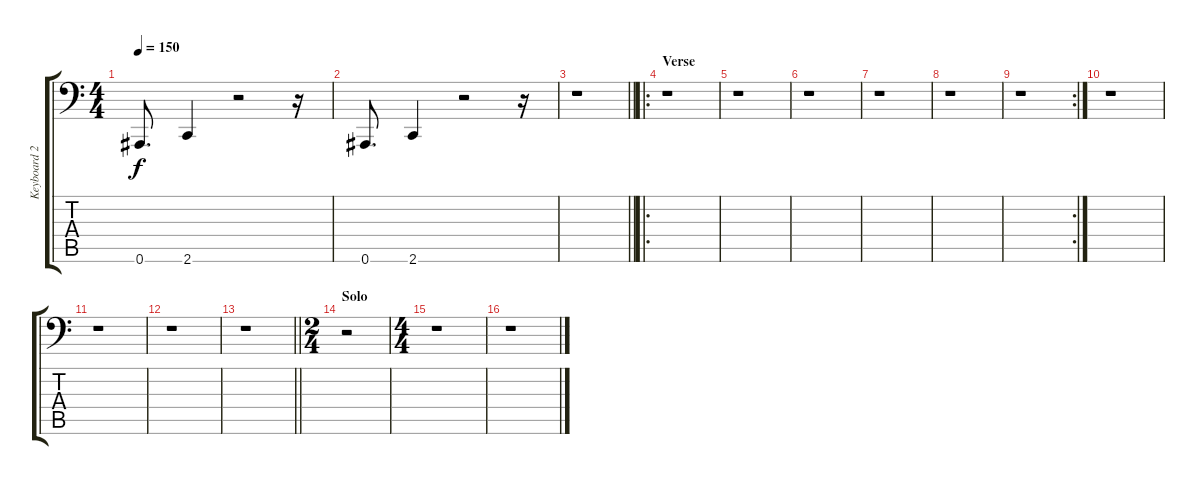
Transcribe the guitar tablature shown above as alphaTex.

\track ("Keyboard 2" "Keyboard 2") {instrument acousticguitarnylon}
\staff {score tabs}
\tuning (Bb2 F2 Db2 Ab1 Eb1 Bb0) {hide}
\ts (4 4)
\tempo 150
\clef f4
\ks c
0.6.8{d dy f} 2.6.4 r.2 r.16 |
0.6.8{d} 2.6.4 r.2 r.16 |
\barLineRight lightlight
r.1 |
\ro
\section ("" "Verse")
r.1 |
r.1 |
r.1 |
r.1 |
r.1 |
\rc 2
r.1 |
r.1 |
r.1 |
r.1 |
\barLineRight lightlight
r.1 |
\ts (2 4)
\section ("" "Solo")
r.2 |
\ts (4 4)
r.1 |
r.1
